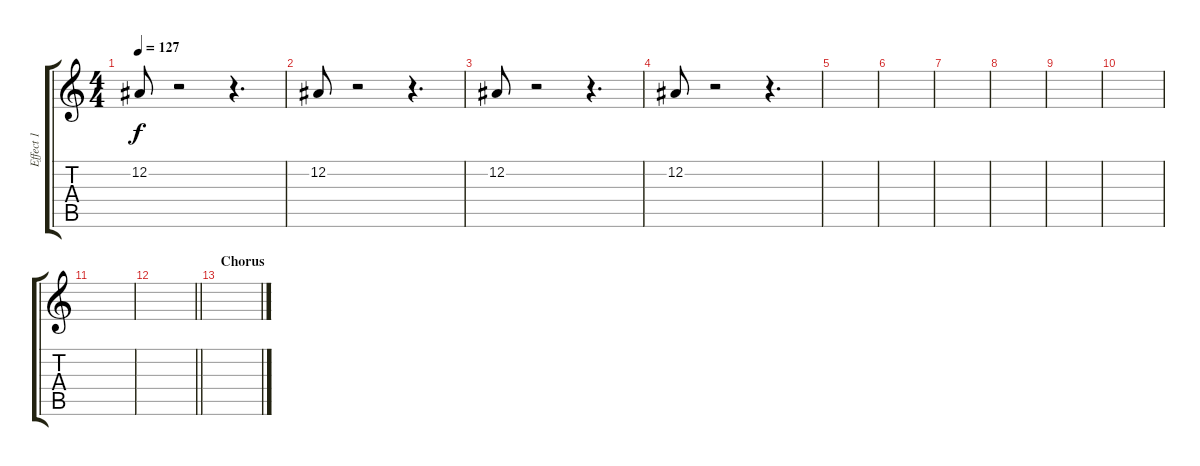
\track ("Effect 1" "Effect 1") {instrument lead1square}
\staff {score tabs}
\tuning (Eb4 Bb3 Gb3 Db3 Ab2 Db2) {hide}
\ts (4 4)
\tempo 127
\clef g2
\ks c
12.2.8{dy f} r.2 r.4{d} |
12.2.8 r.2 r.4{d} |
12.2.8 r.2 r.4{d} |
12.2.8 r.2 r.4{d} |
|
|
|
|
|
|
|
\barLineRight lightlight
|
\section ("" "Chorus")
